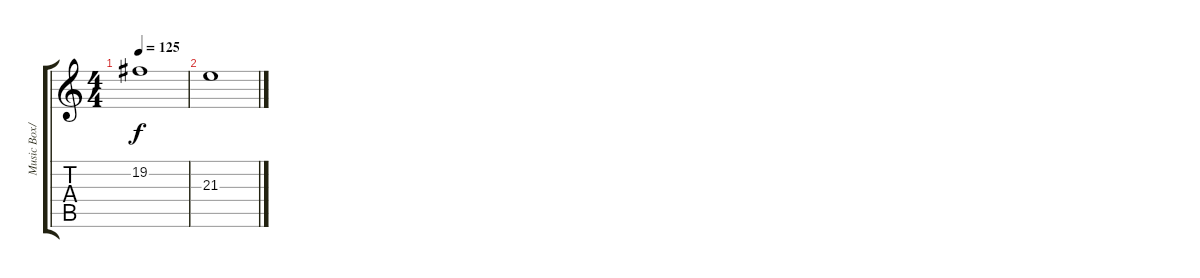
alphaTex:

\track ("Music Box/Vocals" "Music Box/") {instrument ocarina}
\staff {score tabs}
\tuning (E4 B3 G3 D3 A2 E2) {hide}
\ts (4 4)
\tempo 125
\clef g2
\ks c
19.2.1{dy f} |
21.3.1
